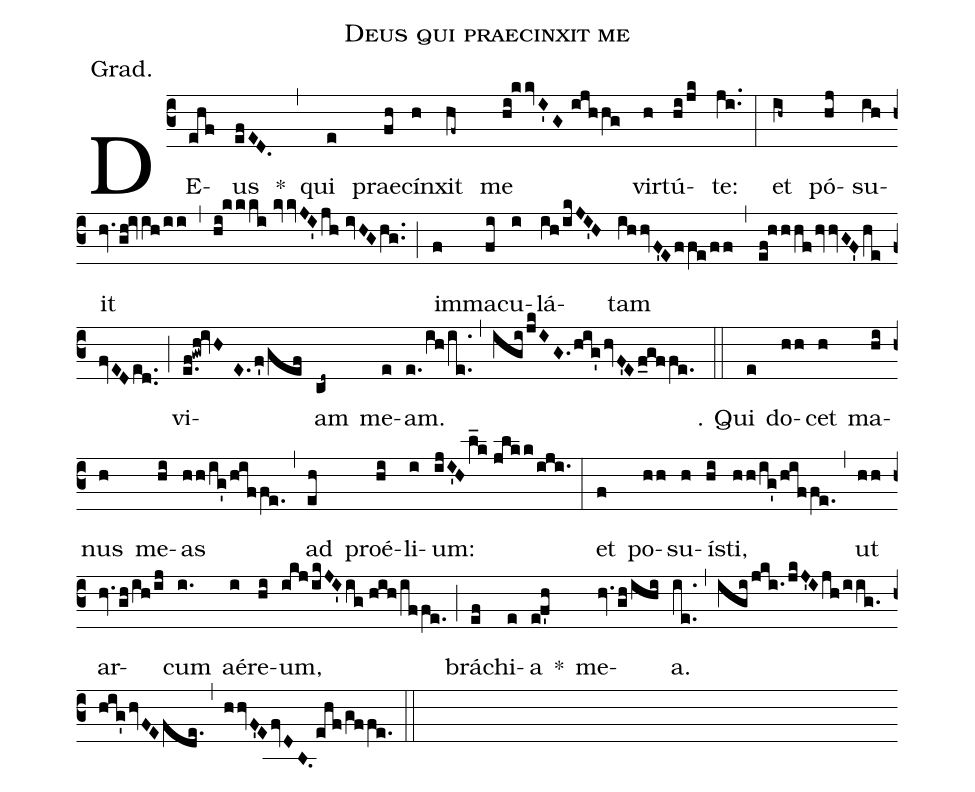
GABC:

name:Deus qui praecinxit me;
annotation:Grad.;
mode:7;
office-part:Gradual;
%%
(c3) DE(ehf)us(efED.) *(,)
qui(e) prae(fh)cín(h)xit(hf~) me(hi!kkvI'G//ijhhg) vir(h)tú(hi/jk)te:(ji..) (:)
et(ih~) pó(hj)su(ih)it(hv./gh!ivih/ii) (,)
(hi!kkki//kvvJI'/jh//ivHG/hg..) (;)
im(f)ma(fi)cu(i)lá(ih/ikJI'H)tam(ih/hvF'E/ffe/ff) (,)
(ef!hhhf/hvvGF'/he//fvED/ed..) (;)
vi(e.f!gwh!ivHE./f'/gef)am(cd~) me(e)am.(e./ih/ie..) (,)
(igi/jkIG./hig'/hvF'E/f_gffe.) (::)
℣. Qui(e) do(hh)cet(h) ma(hi)nus(h) me(hi)as(hh/ig'/hiffe.) (,)
ad(eh) proé(hi)li(i)um:(ijI'H/l_k//jlkk/iji.) (:)
et(f) po(hh)su(h)í(hi)sti,(hh/ig'/hiffe.) (,)
ut(hh) ar(hv./gh/ih/ij)cum(i.) aé(i)re(hi)um,(ikj/ikJI'/ig//hih/iffe.) (;)
brá(ef)chi(e)a(e!f'h) *()
me(hv./gh/ihi)a.(ie..) (,)
(igi/jki./jkJ'I/jh/iig./hig'/hvFE/fde.) (,)
(hhvF'E/fvDB./ehf/gffe.) (::)
